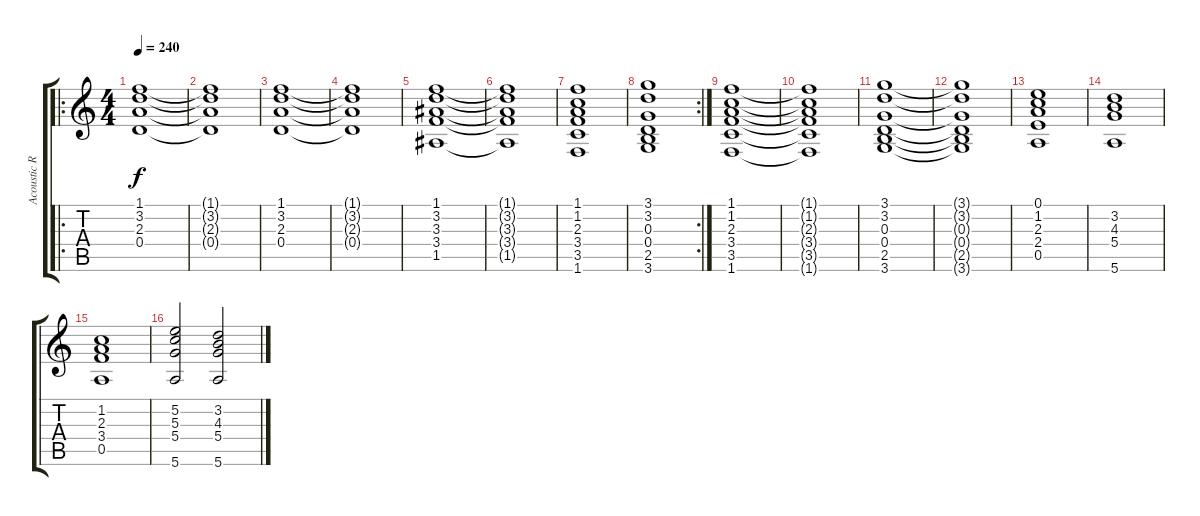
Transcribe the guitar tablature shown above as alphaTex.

\track ("Acoustic Rhythm" "Acoustic R") {instrument acousticguitarsteel}
\staff {score tabs}
\tuning (E4 B3 G3 D3 A2 E2) {hide}
\ro
\ts (4 4)
\tempo 240
\clef g2
\ks c
(1.1 3.2 2.3 0.4).1{dy f} |
(1.1{t} 3.2{t} 2.3{t} 0.4{t}).1 |
(1.1 3.2 2.3 0.4).1 |
(1.1{t} 3.2{t} 2.3{t} 0.4{t}).1 |
(1.1 3.2 3.3 3.4 1.5).1 |
(1.1{t} 3.2{t} 3.3{t} 3.4{t} 1.5{t}).1 |
(1.1 1.2 2.3 3.4 3.5 1.6).1 |
\rc 2
(3.1 3.2 0.3 0.4 2.5 3.6).1 |
(1.1 1.2 2.3 3.4 3.5 1.6).1 |
(1.1{t} 1.2{t} 2.3{t} 3.4{t} 3.5{t} 1.6{t}).1 |
(3.1 3.2 0.3 0.4 2.5 3.6).1 |
(3.1{t} 3.2{t} 0.3{t} 0.4{t} 2.5{t} 3.6{t}).1 |
(0.1 1.2 2.3 2.4 0.5).1 |
(3.2 4.3 5.4 5.6).1 |
(1.2 2.3 3.4 0.5).1 |
(5.2 5.3 5.4 5.6).2 (3.2 4.3 5.4 5.6).2
